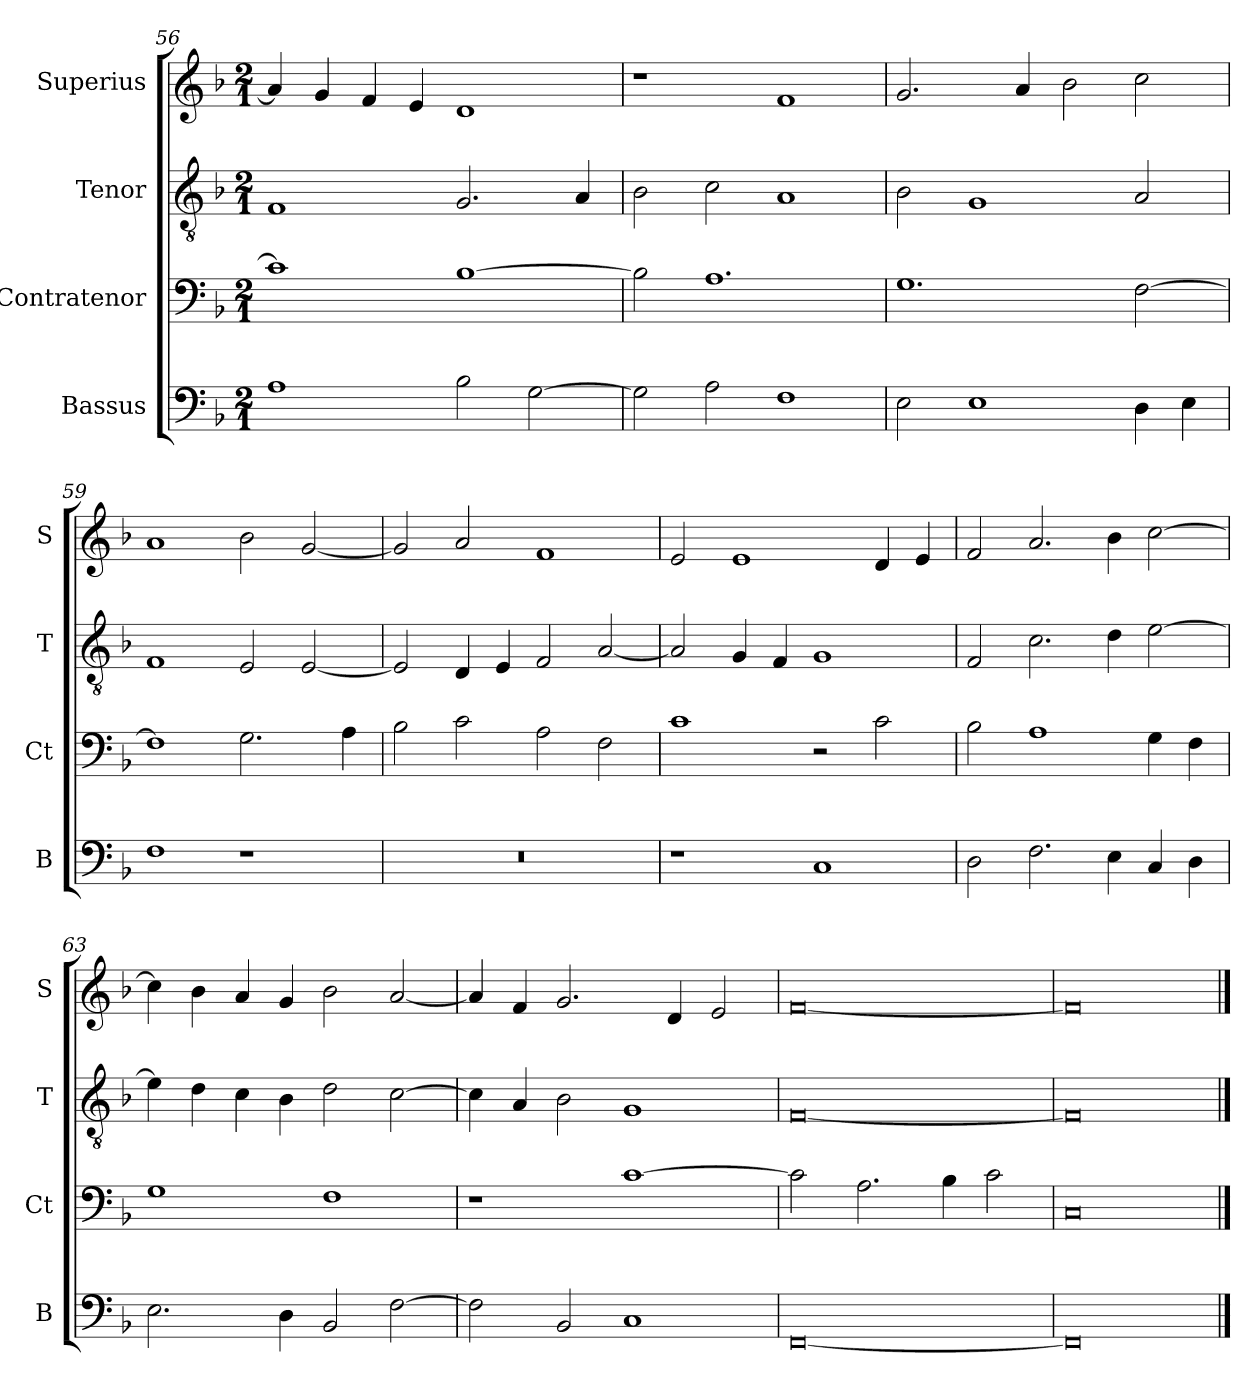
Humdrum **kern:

**kern	**kern	**kern	**kern
*part4	*part3	*part2	*part1
*staff4	*staff3	*staff2	*staff1
*I"Bassus	*I"Contratenor	*I"Tenor	*I"Superius
*I'B	*I'Ct	*I'T	*I'S
*clefF4	*clefF4	*clefGv2	*clefG2
*k[b-]	*k[b-]	*k[b-]	*k[b-]
*M2/1	*M2/1	*M2/1	*M2/1
=56	=56	=56	=56
1A	1c]	1F	4a/]
.	.	.	4g/
.	.	.	4f/
.	.	.	4e/
2B-\	[1B-	2.G/	1d
[2G\	.	.	.
.	.	4A/	.
=57	=57	=57	=57
2G\]	2B-\]	2B-\	1r
2A\	1.A	2c\	.
1F	.	1A	1f
=58	=58	=58	=58
2E\	1.G	2B-\	2.g/
1E	.	1G	.
.	.	.	4a/
.	.	.	2b-\
4D\	[2F\	2A/	2cc\
4E\	.	.	.
=59	=59	=59	=59
1F	1F]	1F	1a
1r	2.G\	2E/	2b-\
.	.	[2E/	[2g/
.	4A\	.	.
=60	=60	=60	=60
0r	2B-\	2E/]	2g/]
.	2c\	4D/	2a/
.	.	4E/	.
.	2A\	2F/	1f
.	2F\	[2A/	.
=61	=61	=61	=61
1r	1c	2A/]	2e/
.	.	4G/	1e
.	.	4F/	.
1C	2r	1G	.
.	2c\	.	4d/
.	.	.	4e/
=62	=62	=62	=62
2D\	2B-\	2F/	2f/
2.F\	1A	2.c\	2.a/
4E\	.	4d\	4b-\
4C/	4G\	[2e\	[2cc\
4D\	4F\	.	.
=63	=63	=63	=63
2.E\	1G	4e\]	4cc\]
.	.	4d\	4b-\
.	.	4c\	4a/
4D\	.	4B-\	4g/
2BB-/	1F	2d\	2b-\
[2F\	.	[2c\	[2a/
=64	=64	=64	=64
2F\]	1r	4c\]	4a/]
.	.	4A/	4f/
2BB-/	.	2B-\	2.g/
1C	[1c	1G	.
.	.	.	4d/
.	.	.	2e/
=65	=65	=65	=65
[0FF	2c\]	[0F	[0f
.	2.A\	.	.
.	4B-\	.	.
.	2c\	.	.
=66	=66	=66	=66
0FF]	0C	0F]	0f]
==	==	==	==
*-	*-	*-	*-
